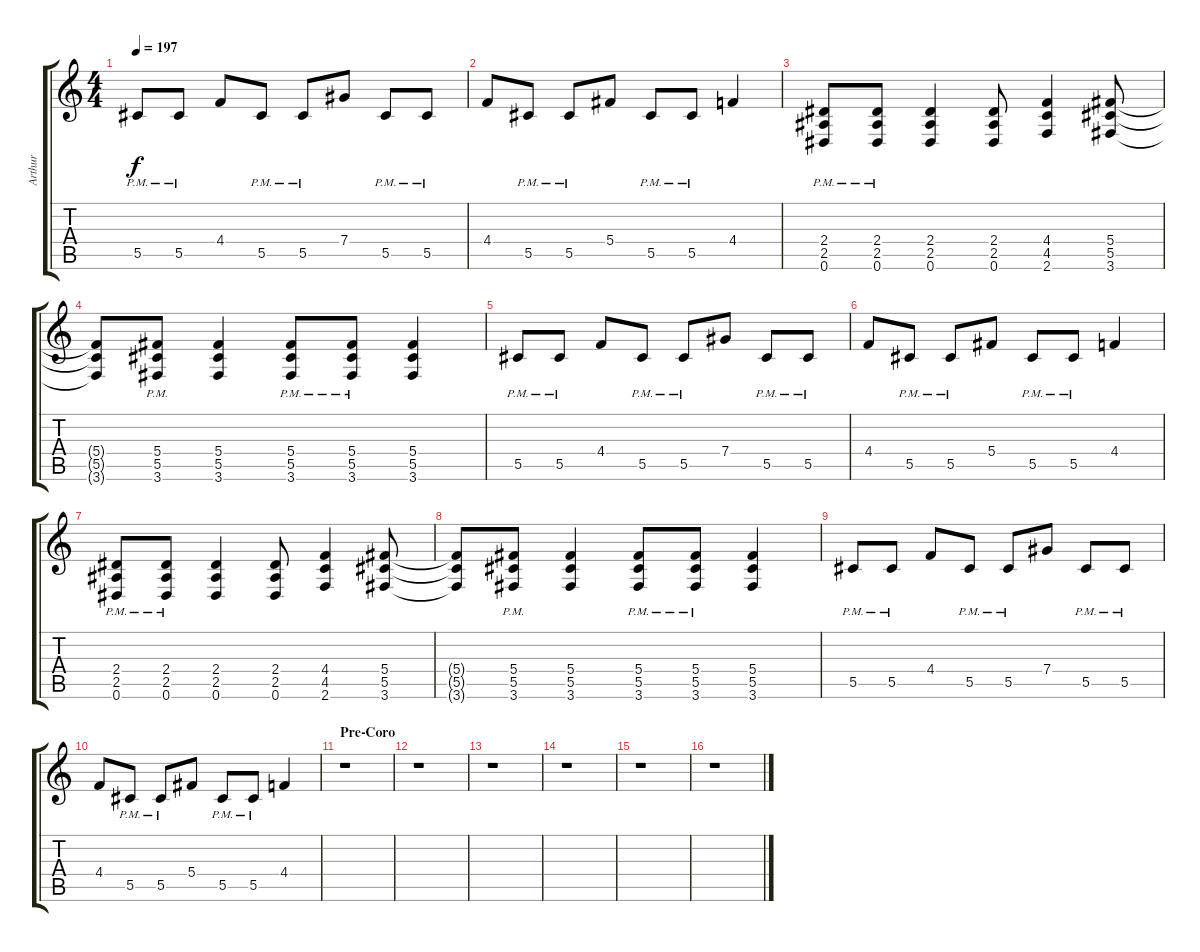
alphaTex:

\track ("Arthur" "Arthur") {instrument distortionguitar}
\staff {score tabs}
\tuning (Eb4 Bb3 Gb3 Db3 Ab2 Eb2) {hide}
\ts (4 4)
\tempo 197
\clef g2
\ks c
5.5{pm}.8{dy f} 5.5{pm}.8 4.4.8 5.5{pm}.8 5.5{pm}.8 7.4.8 5.5{pm}.8 5.5{pm}.8 |
4.4.8 5.5{pm}.8 5.5{pm}.8 5.4.8 5.5{pm}.8 5.5{pm}.8 4.4.4 |
(2.4{pm} 2.5{pm} 0.6{pm}).8 (2.4{pm} 2.5{pm} 0.6{pm}).8 (2.4 2.5 0.6).4 (2.4 2.5 0.6).8 (4.4 4.5 2.6).4 (5.4 5.5 3.6).8 |
(5.4{t} 5.5{t} 3.6{t}).8 (5.4{pm} 5.5{pm} 3.6{pm}).8 (5.4 5.5 3.6).4 (5.4{pm} 5.5{pm} 3.6{pm}).8 (5.4{pm} 5.5{pm} 3.6{pm}).8 (5.4 5.5 3.6).4 |
5.5{pm}.8 5.5{pm}.8 4.4.8 5.5{pm}.8 5.5{pm}.8 7.4.8 5.5{pm}.8 5.5{pm}.8 |
4.4.8 5.5{pm}.8 5.5{pm}.8 5.4.8 5.5{pm}.8 5.5{pm}.8 4.4.4 |
(2.4{pm} 2.5{pm} 0.6{pm}).8 (2.4{pm} 2.5{pm} 0.6{pm}).8 (2.4 2.5 0.6).4 (2.4 2.5 0.6).8 (4.4 4.5 2.6).4 (5.4 5.5 3.6).8 |
(5.4{t} 5.5{t} 3.6{t}).8 (5.4{pm} 5.5{pm} 3.6{pm}).8 (5.4 5.5 3.6).4 (5.4{pm} 5.5{pm} 3.6{pm}).8 (5.4{pm} 5.5{pm} 3.6{pm}).8 (5.4 5.5 3.6).4 |
5.5{pm}.8 5.5{pm}.8 4.4.8 5.5{pm}.8 5.5{pm}.8 7.4.8 5.5{pm}.8 5.5{pm}.8 |
4.4.8 5.5{pm}.8 5.5{pm}.8 5.4.8 5.5{pm}.8 5.5{pm}.8 4.4.4 |
\section ("" "Pre-Coro")
r.1 |
r.1 |
r.1 |
r.1 |
r.1 |
r.1
